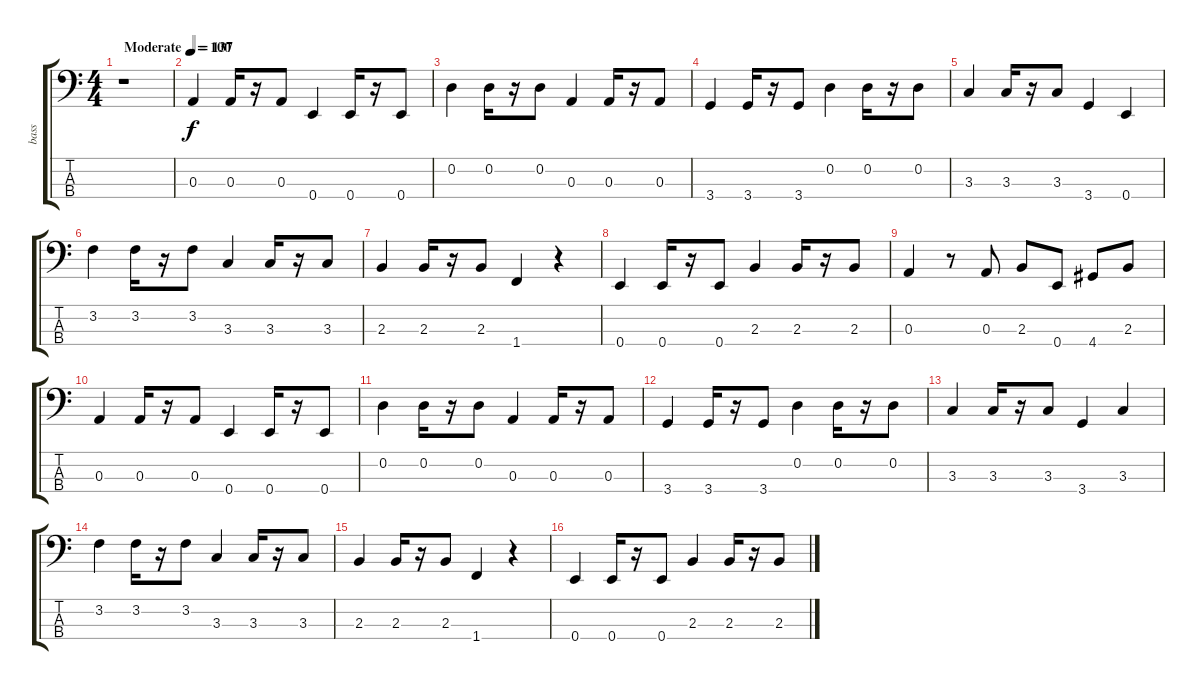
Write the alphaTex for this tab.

\track ("bass" "bass") {instrument fretlessbass}
\staff {score tabs}
\tuning (G2 D2 A1 E1) {hide}
\ts (4 4)
\tempo (100 "Moderate")
\clef f4
\ks c
r.1{dy f instrument fretlessbass} |
\tempo 137
0.3.4 0.3.16 r.16 0.3.8 0.4.4 0.4.16 r.16 0.4.8 |
0.2.4 0.2.16 r.16 0.2.8 0.3.4 0.3.16 r.16 0.3.8 |
3.4.4 3.4.16 r.16 3.4.8 0.2.4 0.2.16 r.16 0.2.8 |
3.3.4 3.3.16 r.16 3.3.8 3.4.4 0.4.4 |
3.2.4 3.2.16 r.16 3.2.8 3.3.4 3.3.16 r.16 3.3.8 |
2.3.4 2.3.16 r.16 2.3.8 1.4.4 r.4 |
0.4.4 0.4.16 r.16 0.4.8 2.3.4 2.3.16 r.16 2.3.8 |
0.3.4 r.8 0.3.8 2.3.8 0.4.8 4.4.8 2.3.8 |
0.3.4 0.3.16 r.16 0.3.8 0.4.4 0.4.16 r.16 0.4.8 |
0.2.4 0.2.16 r.16 0.2.8 0.3.4 0.3.16 r.16 0.3.8 |
3.4.4 3.4.16 r.16 3.4.8 0.2.4 0.2.16 r.16 0.2.8 |
3.3.4 3.3.16 r.16 3.3.8 3.4.4 3.3.4 |
3.2.4 3.2.16 r.16 3.2.8 3.3.4 3.3.16 r.16 3.3.8 |
2.3.4 2.3.16 r.16 2.3.8 1.4.4 r.4 |
0.4.4 0.4.16 r.16 0.4.8 2.3.4 2.3.16 r.16 2.3.8
